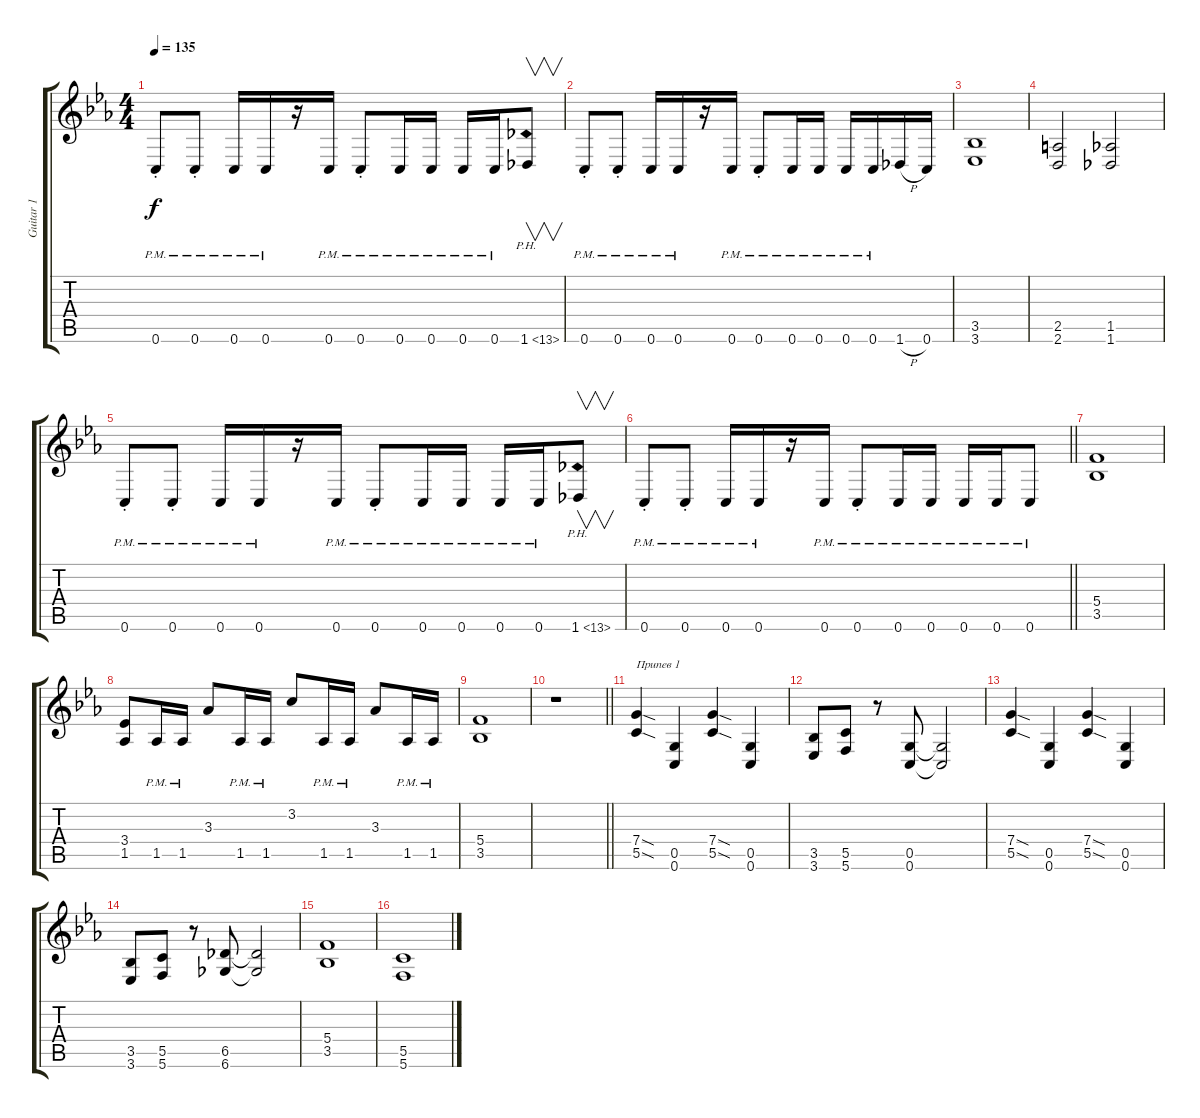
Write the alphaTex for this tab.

\track ("Guitar 1" "Guitar 1") {instrument distortionguitar}
\staff {score tabs}
\tuning (D4 A3 F3 C3 G2 C2) {hide}
\ts (4 4)
\tempo 135
\clef g2
\ks cminor
0.6{pm st}.8{dy f} 0.6{pm st}.8 0.6{pm}.16 0.6{pm}.16 r.16 0.6{pm}.16 0.6{pm st}.8 0.6{pm}.16 0.6{pm}.16 0.6{pm}.16 0.6{pm}.16 1.6{ph 12}.8{v} |
0.6{pm st}.8 0.6{pm st}.8 0.6{pm}.16 0.6{pm}.16 r.16 0.6{pm}.16 0.6{pm st}.8 0.6{pm}.16 0.6{pm}.16 0.6{pm}.16 0.6{pm}.16 1.6{h}.16 0.6.16 |
(3.5 3.6).1 |
(2.5 2.6).2 (1.5 1.6).2 |
0.6{pm st}.8 0.6{pm st}.8 0.6{pm}.16 0.6{pm}.16 r.16 0.6{pm}.16 0.6{pm st}.8 0.6{pm}.16 0.6{pm}.16 0.6{pm}.16 0.6{pm}.16 1.6{ph 12}.8{v} |
\barLineRight lightlight
0.6{pm st}.8 0.6{pm st}.8 0.6{pm}.16 0.6{pm}.16 r.16 0.6{pm}.16 0.6{pm st}.8 0.6{pm}.16 0.6{pm}.16 0.6{pm}.16 0.6{pm}.16 0.6{pm}.8 |
(5.4 3.5).1 |
(3.4 1.5).8 1.5{pm}.16 1.5{pm}.16 3.3.8 1.5{pm}.16 1.5{pm}.16 3.2.8 1.5{pm}.16 1.5{pm}.16 3.3.8 1.5{pm}.16 1.5{pm}.16 |
(5.4 3.5).1 |
\barLineRight lightlight
r.1 |
(7.4{sod} 5.5{sod}).4{txt "Припев 1"} (0.5 0.6).4 (7.4{sod} 5.5{sod}).4 (0.5 0.6).4 |
(3.5 3.6).8 (5.5 5.6).8 r.8 (0.5 0.6).8 (0.5{t} 0.6{t}).2 |
(7.4{sod} 5.5{sod}).4 (0.5 0.6).4 (7.4{sod} 5.5{sod}).4 (0.5 0.6).4 |
(3.5 3.6).8 (5.5 5.6).8 r.8 (6.5 6.6).8 (6.5{t} 6.6{t}).2 |
(5.4 3.5).1 |
(5.5 5.6).1
